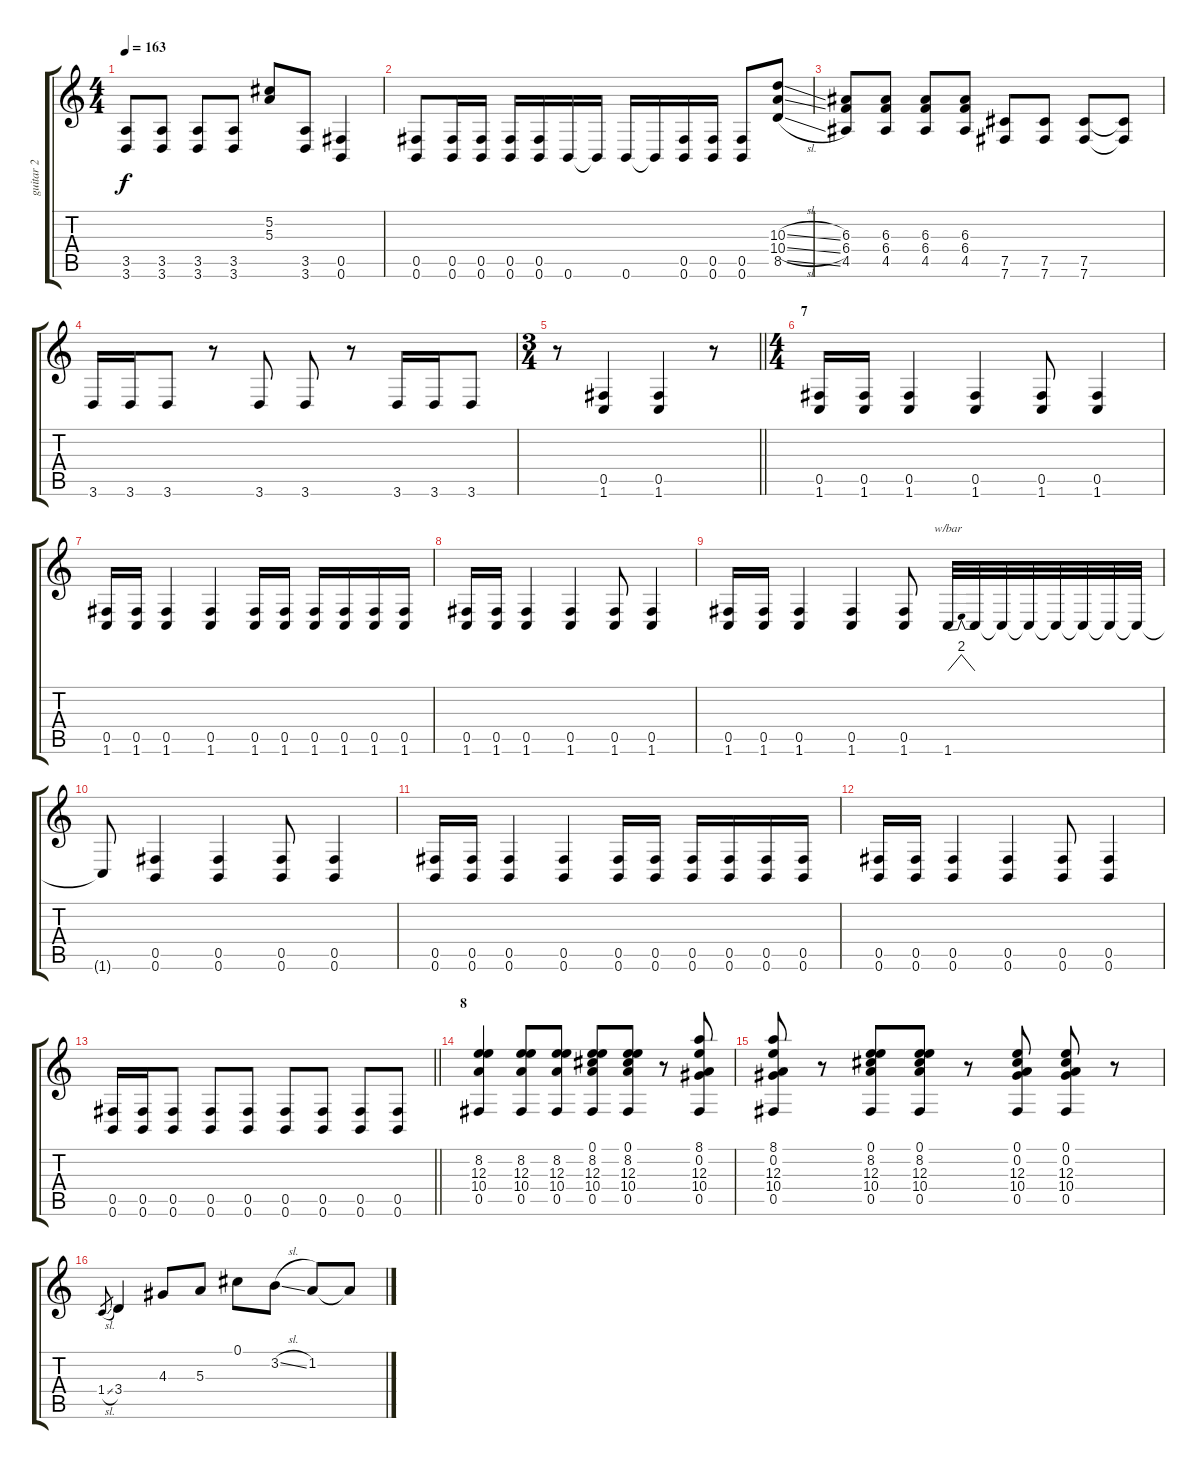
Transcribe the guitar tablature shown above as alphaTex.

\track ("guitar 2" "guitar 2") {instrument distortionguitar}
\staff {score tabs}
\tuning (Db4 Ab3 E3 B2 Gb2 B1) {hide}
\ts (4 4)
\tempo 163
\clef g2
\ks c
(3.5 3.6).8{dy f} (3.5 3.6).8 (3.5 3.6).8 (3.5 3.6).8 (5.2 5.3).8 (3.5 3.6).8 (0.5 0.6).4 |
(0.5 0.6).8 (0.5 0.6).16 (0.5 0.6).16 (0.5 0.6).16 (0.5 0.6).16 0.6.16 0.6{t}.16 0.6.16 0.6{t}.16 (0.5 0.6).16 (0.5 0.6).16 (0.5 0.6).8 (10.3{sl} 10.4{sl} 8.5{sl}).8 |
(6.3 6.4 4.5).8 (6.3 6.4 4.5).8 (6.3 6.4 4.5).8 (6.3 6.4 4.5).8 (7.5 7.6).8 (7.5 7.6).8 (7.5 7.6).8 (7.5{t} 7.6{t}).8 |
3.6.16 3.6.16 3.6.8 r.8 3.6.8 3.6.8 r.8 3.6.16 3.6.16 3.6.8 |
\ts (3 4)
\barLineRight lightlight
r.8 (0.5 1.6).4 (0.5 1.6).4 r.8 |
\ts (4 4)
\section ("" "7")
(0.5 1.6).16 (0.5 1.6).16 (0.5 1.6).4 (0.5 1.6).4 (0.5 1.6).8 (0.5 1.6).4 |
(0.5 1.6).16 (0.5 1.6).16 (0.5 1.6).4 (0.5 1.6).4 (0.5 1.6).16 (0.5 1.6).16 (0.5 1.6).16 (0.5 1.6).16 (0.5 1.6).16 (0.5 1.6).16 |
(0.5 1.6).16 (0.5 1.6).16 (0.5 1.6).4 (0.5 1.6).4 (0.5 1.6).8 (0.5 1.6).4 |
(0.5 1.6).16 (0.5 1.6).16 (0.5 1.6).4 (0.5 1.6).4 (0.5 1.6).8 1.6.32{tbe (dip default 0 0 30 8 60 0)} 1.6{t}.32 1.6{t}.32 1.6{t}.32 1.6{t}.32 1.6{t}.32 1.6{t}.32 1.6{t}.32 |
1.6{t}.8 (0.5 0.6).4 (0.5 0.6).4 (0.5 0.6).8 (0.5 0.6).4 |
(0.5 0.6).16 (0.5 0.6).16 (0.5 0.6).4 (0.5 0.6).4 (0.5 0.6).16 (0.5 0.6).16 (0.5 0.6).16 (0.5 0.6).16 (0.5 0.6).16 (0.5 0.6).16 |
(0.5 0.6).16 (0.5 0.6).16 (0.5 0.6).4 (0.5 0.6).4 (0.5 0.6).8 (0.5 0.6).4 |
\barLineRight lightlight
(0.5 0.6).16 (0.5 0.6).16 (0.5 0.6).8 (0.5 0.6).8 (0.5 0.6).8 (0.5 0.6).8 (0.5 0.6).8 (0.5 0.6).8 (0.5 0.6).8 |
\section ("" "8")
(8.2 12.3 10.4 0.5).4 (8.2 12.3 10.4 0.5).8 (8.2 12.3 10.4 0.5).8 (0.1 8.2 12.3 10.4 0.5).8 (0.1 8.2 12.3 10.4 0.5).8 r.8 (8.1 0.2 12.3 10.4 0.5).8 |
(8.1 0.2 12.3 10.4 0.5).8 r.8 (0.1 8.2 12.3 10.4 0.5).8 (0.1 8.2 12.3 10.4 0.5).8 r.8 (0.1 0.2 12.3 10.4 0.5).8 (0.1 0.2 12.3 10.4 0.5).8 r.8 |
1.4{sl}.8{gr} 3.4.4 4.3.8 5.3.8 0.1.8 3.2{sl}.8 1.2.8 1.2{t}.8
